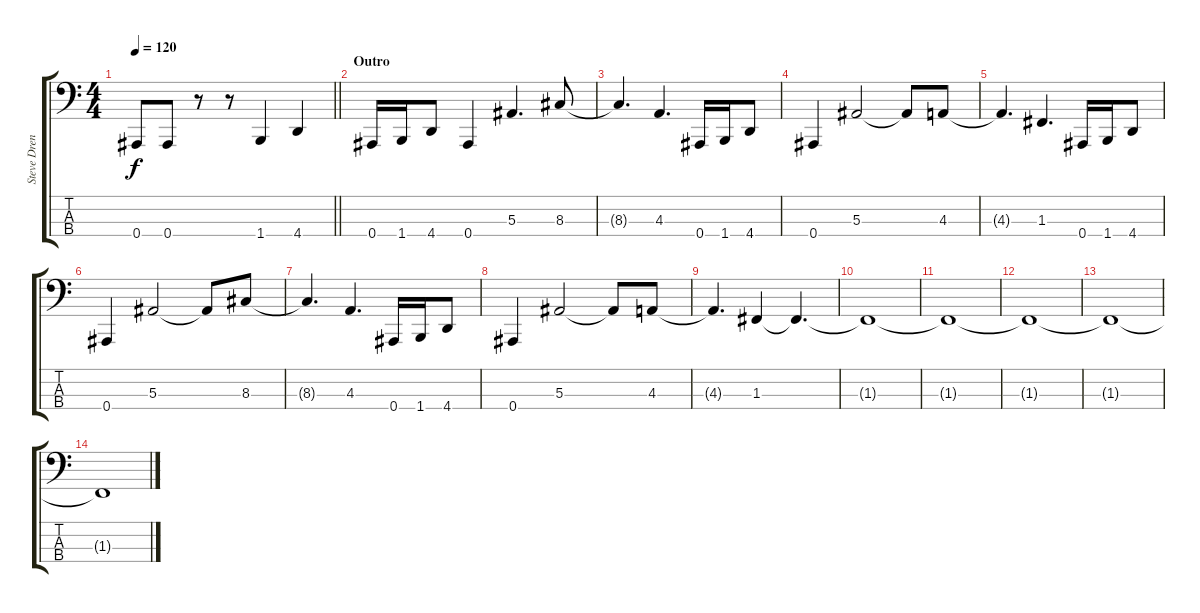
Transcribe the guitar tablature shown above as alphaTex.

\track ("Steve Drennan" "Steve Dren") {instrument electricbasspick}
\staff {score tabs}
\tuning (Eb2 Bb1 F1 Bb0) {hide}
\ts (4 4)
\tempo 120
\clef f4
\barLineRight lightlight
\ks c
0.4.8{dy f} 0.4.8 r.8 r.8 1.4.4 4.4.4 |
\section ("" "Outro")
0.4.16 1.4.16 4.4.8 0.4.4 5.3.4{d} 8.3.8 |
8.3{t}.4{d} 4.3.4{d} 0.4.16 1.4.16 4.4.8 |
0.4.4 5.3.2 5.3{t}.8 4.3.8 |
4.3{t}.4{d} 1.3.4{d} 0.4.16 1.4.16 4.4.8 |
0.4.4 5.3.2 5.3{t}.8 8.3.8 |
8.3{t}.4{d} 4.3.4{d} 0.4.16 1.4.16 4.4.8 |
0.4.4 5.3.2 5.3{t}.8 4.3.8 |
4.3{t}.4{d} 1.3.4 1.3{t}.4{d} |
1.3{t}.1 |
1.3{t}.1 |
1.3{t}.1 |
1.3{t}.1 |
1.3{t}.1
